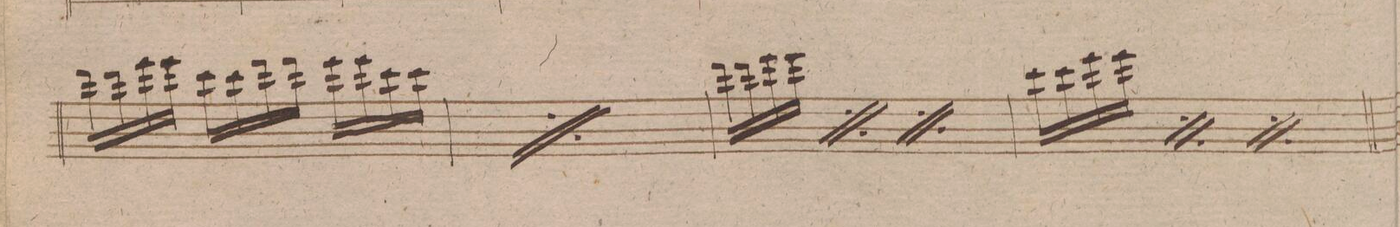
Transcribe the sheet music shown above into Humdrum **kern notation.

**kern	**dynam
*I"Violino 1mo	*
*clefG2	*
*k[f#]	*
*met(c|)	*
*M3/4	*
*16\right	*
16ddd\LL	.
16ddd\	.
*16\left	*
16eee\	.
16eee\JJ	.
16ccc\LL	.
16ccc\	.
*16\right	*
16ddd\	.
16ddd\JJ	.
*16\left	*
16eee\LL	.
16eee\	.
16ccc\	.
16ccc\JJ	.
=199	=199
*rep	*
16ddd\LL	.
16ddd\	.
16eee\	.
16eee\JJ	.
16ccc\LL	.
16ccc\	.
16ddd\	.
16ddd\JJ	.
16eee\LL	.
16eee\	.
16ccc\	.
16ccc\JJ	.
*Xrep	*
=200	=200
*16\right	*
16ddd\LL	.
16ddd\	.
*16\left	*
16eee\	.
16eee\JJ	.
*rep	*
16ddd\LL	.
16ddd\	.
16eee\	.
16eee\JJ	.
*Xrep	*
*rep	*
16ddd\LL	.
16ddd\	.
16eee\	.
16eee\JJ	.
*Xrep	*
=201	=201
*16\left	*
16ccc\LL	.
16ccc\	.
16eee\	.
16eee\JJ	.
*rep	*
16ccc\LL	.
16ccc\	.
16eee\	.
16eee\JJ	.
*Xrep	*
*rep	*
16ccc\LL	.
16ccc\	.
16eee\	.
16eee\JJ	.
*Xrep	*
=202	=202
*-	*-
